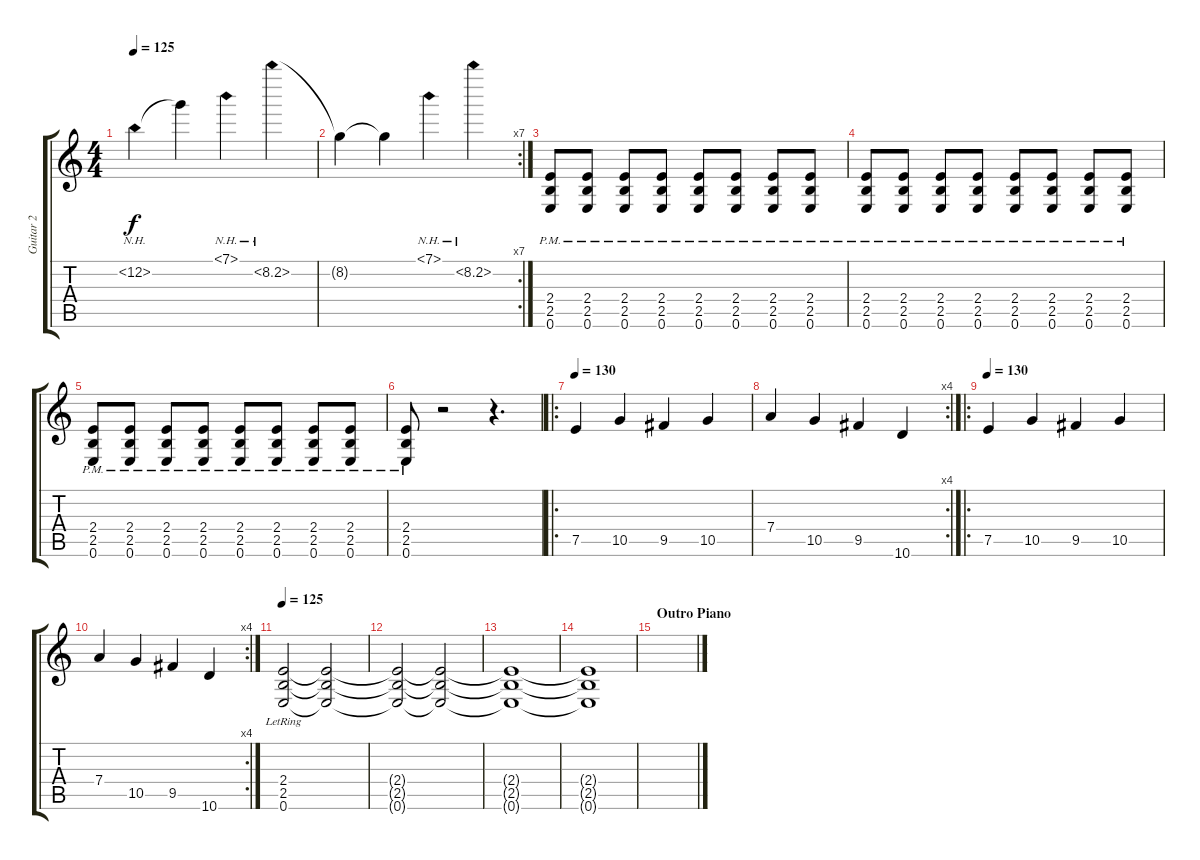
\track ("Guitar 2" "Guitar 2") {instrument overdrivenguitar}
\staff {score tabs}
\tuning (E4 B3 G3 D3 A2 E2) {hide}
\ts (4 4)
\tempo 125
\clef g2
\ks c
20.2{nh}.4{dy f} 20.2{t}.4 7.1{nh}.4 8.2{nh}.4 |
\rc 7
8.2{t}.4 8.2{t}.4 7.1{nh}.4 8.2{nh}.4 |
(2.4{pm} 2.5{pm} 0.6{pm}).8{volume 16} (2.4{pm} 2.5{pm} 0.6{pm}).8 (2.4{pm} 2.5{pm} 0.6{pm}).8 (2.4{pm} 2.5{pm} 0.6{pm}).8 (2.4{pm} 2.5{pm} 0.6{pm}).8 (2.4{pm} 2.5{pm} 0.6{pm}).8 (2.4{pm} 2.5{pm} 0.6{pm}).8 (2.4{pm} 2.5{pm} 0.6{pm}).8 |
(2.4{pm} 2.5{pm} 0.6{pm}).8 (2.4{pm} 2.5{pm} 0.6{pm}).8 (2.4{pm} 2.5{pm} 0.6{pm}).8 (2.4{pm} 2.5{pm} 0.6{pm}).8 (2.4{pm} 2.5{pm} 0.6{pm}).8 (2.4{pm} 2.5{pm} 0.6{pm}).8 (2.4{pm} 2.5{pm} 0.6{pm}).8 (2.4{pm} 2.5{pm} 0.6{pm}).8 |
(2.4{pm} 2.5{pm} 0.6{pm}).8 (2.4{pm} 2.5{pm} 0.6{pm}).8 (2.4{pm} 2.5{pm} 0.6{pm}).8 (2.4{pm} 2.5{pm} 0.6{pm}).8 (2.4{pm} 2.5{pm} 0.6{pm}).8 (2.4{pm} 2.5{pm} 0.6{pm}).8 (2.4{pm} 2.5{pm} 0.6{pm}).8 (2.4{pm} 2.5{pm} 0.6{pm}).8 |
(2.4{pm} 2.5{pm} 0.6{pm}).8 r.2 r.4{d} |
\ro
\tempo 130
7.5.4{volume 16} 10.5.4 9.5.4 10.5.4 |
\rc 4
7.4.4 10.5.4 9.5.4 10.6.4 |
\ro
\tempo 130
7.5.4{volume 16} 10.5.4 9.5.4 10.5.4 |
\rc 4
7.4.4 10.5.4 9.5.4 10.6.4 |
\tempo 125
(2.4{lr} 2.5{lr} 0.6{lr}).2{volume 7} (2.4{t} 2.5{t} 0.6{t}).2 |
(2.4{t} 2.5{t} 0.6{t}).2 (2.4{t} 2.5{t} 0.6{t}).2 |
(2.4{t} 2.5{t} 0.6{t}).1 |
(2.4{t} 2.5{t} 0.6{t}).1 |
\section ("" "Outro Piano")
